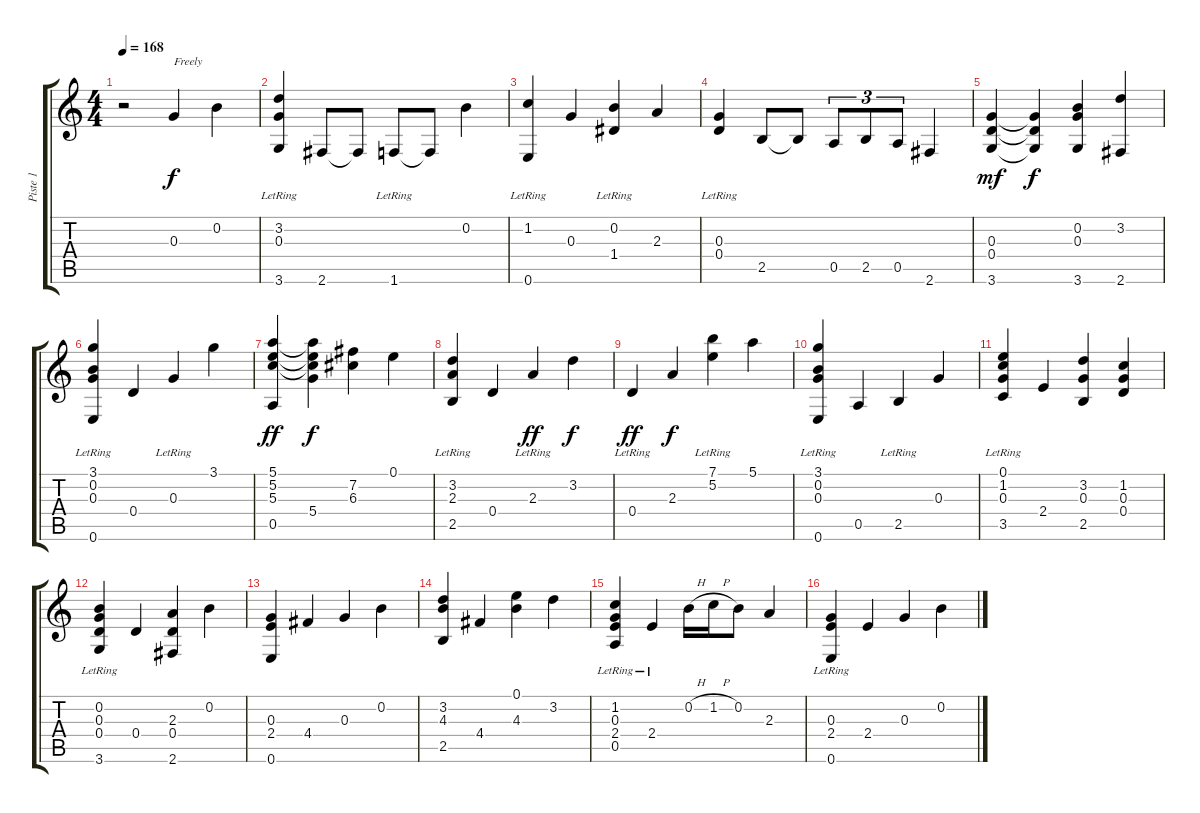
\track ("Piste 1" "Piste 1") {instrument acousticguitarsteel}
\staff {score tabs}
\tuning (E4 B3 G3 D3 A2 E2) {hide}
\ts (4 4)
\tempo 168
\tempo 160
\tempo 168
\clef g2
\ks c
r.2{dy f balance 8 instrument acousticguitarsteel} 0.3.4{txt "Freely"} 0.2.4 |
(3.2{lr} 0.3{lr} 3.6).4 2.6.8 2.6{t}.8 1.6{lr}.8 1.6{t}.8 0.2.4 |
(1.2 0.6{lr}).4 0.3.4 (0.2 1.4{lr}).4 2.3.4 |
(0.3{lr} 0.4).4 2.5.8 2.5{t}.8 0.5.8{tu (3 2)} 2.5.8{tu (3 2)} 0.5.8{tu (3 2)} 2.6.4 |
(0.3 0.4 3.6).4{dy mf} (0.3{t} 0.4{t} 3.6{t}).4{dy f} (0.2 0.3 3.6).4 (3.2 2.6).4 |
(3.1{lr} 0.2 0.3 0.6).4 0.4.4 0.3{lr}.4 3.1.4 |
(5.1 5.2 5.3 0.5).4{dy ff} (5.1{t} 5.2{t} 5.3{t} 5.4).4{dy f} (7.2 6.3).4 0.1.4 |
(3.2{lr} 2.3{lr} 2.5).4 0.4.4 2.3{lr}.4{dy ff} 3.2.4{dy f} |
0.4{lr}.4{dy ff} 2.3.4{dy f} (7.1 5.2{lr}).4 5.1.4 |
(3.1{lr} 0.2{lr} 0.3{lr} 0.6).4 0.5.4 2.5{lr}.4 0.3.4 |
(0.1{lr} 1.2{lr} 0.3{lr} 3.5).4 2.4.4 (3.2 0.3 2.5).4 (1.2 0.3 0.4).4 |
(0.2{lr} 0.3{lr} 0.4 3.6).4 0.4.4 (2.3 0.4 2.6).4 0.2.4 |
(0.3 2.4 0.6).4 4.4.4 0.3.4 0.2.4 |
(3.2 4.3 2.5).4 4.4.4 (0.1 4.3).4 3.2.4 |
(1.2{lr} 0.3{lr} 2.4 0.5).4 2.4{lr}.4 0.2{h}.16 1.2{h}.16 0.2.8 2.3.4 |
(0.3 2.4 0.6{lr}).4 2.4.4 0.3.4 0.2.4
